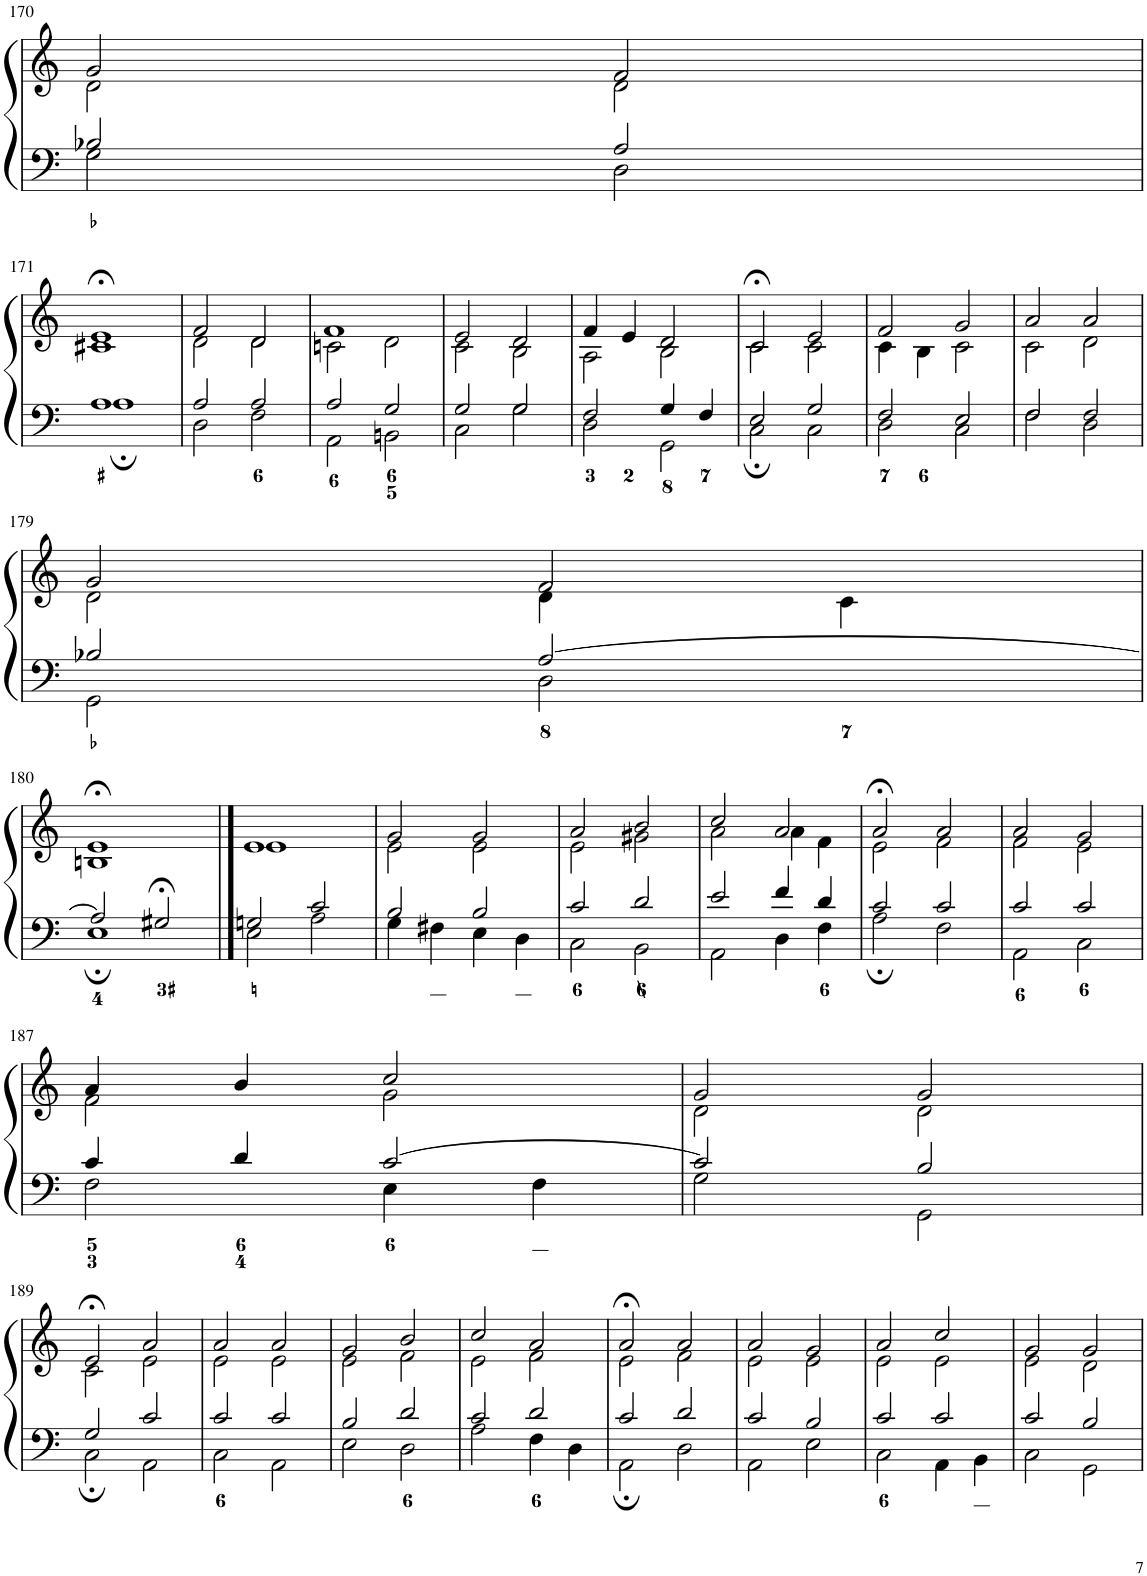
**kern	**kern
*part1	*part1
*staff2	*staff1
*I"Piano	*
*I'Pno.	*
!!LO:PB:g=z
*clefF4	*clefG2
*k[]	*k[]
*M4/4	*M4/4
*met(c)	*met(c)
=170	=170
*^	*^
2B-X/	2G\	2g/	2d\
2A/	2D\	2f/	2d\
!!LO:LB:g=z	!!
=171	=171	=171	=171
1A	1A;	1e;<	1c#X
=172	=172	=172	=172
2A/	2D\	2f/	2d\
2A/	2F\	2d/	2d\
=173	=173	=173	=173
2A/	2AA\	1f	2cn\
2G/	2BBn\	.	2d\
=174	=174	=174	=174
2G/	2C\	2e/	2c\
2G/	2G\	2d/	2B\
=175	=175	=175	=175
2F/	2D\	4f/	2A\
.	.	4e/	.
4G/	2GG\	2d/	2B\
4F/	.	.	.
=176	=176	=176	=176
2E/	2C;\	2c;</	2c\
2G/	2C\	2e/	2c\
=177	=177	=177	=177
2F/	2D\	2f/	4c\
.	.	.	4B\
2E/	2C\	2g/	2c\
=178	=178	=178	=178
2F/	2F\	2a/	2c\
2F/	2D\	2a/	2d\
!!LO:LB:g=z	!!
=179	=179	=179	=179
2B-X/	2GG\	2g/	2d\
[2A/	2D\	2f/	4d\
.	.	.	4c\
!!LO:LB:g=z	!!
=180	=180	=180	=180
2A/]	1E;	1e;<	1Bn
2G#X;</	.	.	.
==181	==181	==181	==181
2Gn/	2E\	1e	1e
2c/	2A\	.	.
=182	=182	=182	=182
2B/	4G\	2g/	2e\
.	4F#X\	.	.
2B/	4E\	2g/	2e\
.	4D\	.	.
=183	=183	=183	=183
2c/	2C\	2a/	2e\
2d/	2BB\	2b/	2g#X\
=184	=184	=184	=184
2e/	2AA\	2cc/	2a\
4f/	4D\	2a/	4a\
4d/	4F\	.	4f\
=185	=185	=185	=185
2c/	2A;\	2a;</	2e\
2c/	2F\	2a/	2f\
=186	=186	=186	=186
2c/	2AA\	2a/	2f\
2c/	2C\	2g/	2e\
!!LO:LB:g=z	!!
=187	=187	=187	=187
4c/	2F\	4a/	2f\
4d/	.	4b/	.
[2c/	4E\	2cc/	2g\
.	4F\	.	.
=188	=188	=188	=188
2c/]	2G\	2g/	2d\
2B/	2GG\	2g/	2d\
!!LO:LB:g=z	!!
=189	=189	=189	=189
2G/	2C;\	2e;</	2c\
2c/	2AA\	2a/	2e\
=190	=190	=190	=190
2c/	2C\	2a/	2e\
2c/	2AA\	2a/	2e\
=191	=191	=191	=191
2B/	2E\	2g/	2e\
2d/	2D\	2b/	2f\
=192	=192	=192	=192
2c/	2A\	2cc/	2e\
2d/	4F\	2a/	2f\
.	4D\	.	.
=193	=193	=193	=193
2c/	2AA;\	2a;</	2e\
2d/	2D\	2a/	2f\
=194	=194	=194	=194
2c/	2AA\	2a/	2e\
2B/	2E\	2g/	2e\
=195	=195	=195	=195
2c/	2C\	2a/	2e\
2c/	4AA\	2cc/	2e\
.	4BB\	.	.
=196	=196	=196	=196
2c/	2C\	2g/	2e\
2B/	2GG\	2g/	2d\
*v	*v	*	*
*	*v	*v
=	=
*-	*-
